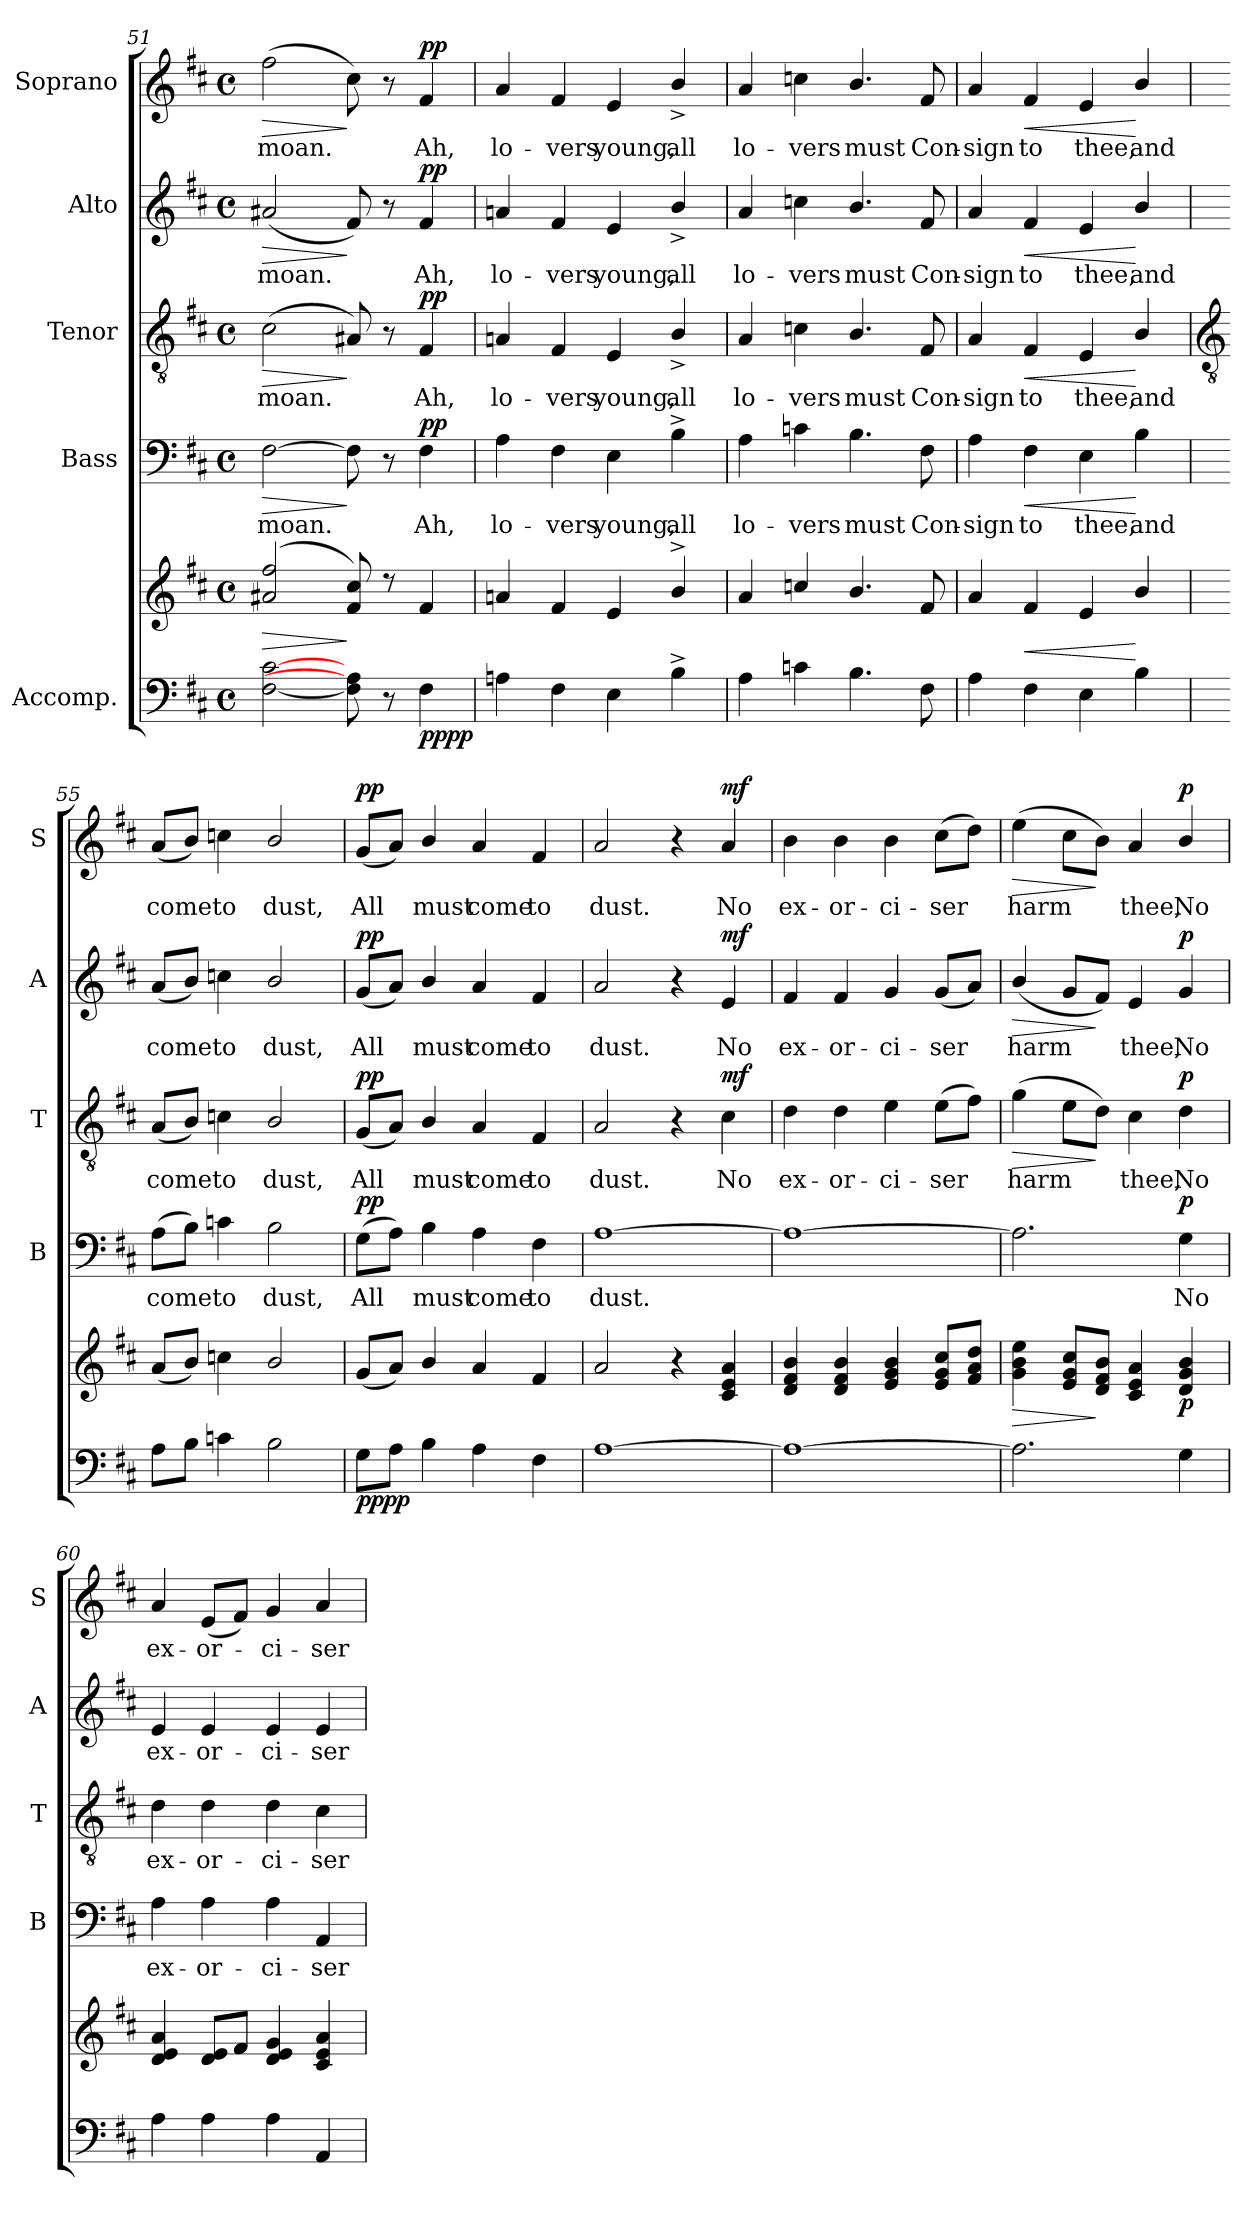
**kern	**kern	**dynam	**kern	**text	**dynam	**kern	**text	**dynam	**kern	**text	**dynam	**kern	**text	**dynam
*part5	*part5	*part5	*part4	*part4	*part4	*part3	*part3	*part3	*part2	*part2	*part2	*part1	*part1	*part1
*staff6	*staff5	*staff5/6	*staff4	*staff4	*staff4	*staff3	*staff3	*staff3	*staff2	*staff2	*staff2	*staff1	*staff1	*staff1
*I"Accomp.	*	*	*I"Bass	*	*	*I"Tenor	*	*	*I"Alto	*	*	*I"Soprano	*	*
*	*	*	*I'B	*	*	*I'T	*	*	*I'A	*	*	*I'S	*	*
*clefF4	*clefG2	*	*clefF4	*	*	*clefGv2	*	*	*clefG2	*	*	*clefG2	*	*
*k[f#c#]	*k[f#c#]	*	*k[f#c#]	*	*	*k[f#c#]	*	*	*k[f#c#]	*	*	*k[f#c#]	*	*
*D:	*D:	*	*D:	*	*	*D:	*	*	*D:	*	*	*D:	*	*
*M4/4	*M4/4	*	*M4/4	*	*	*M4/4	*	*	*M4/4	*	*	*M4/4	*	*
*met(c)	*met(c)	*	*met(c)	*	*	*met(c)	*	*	*met(c)	*	*	*met(c)	*	*
=51	=51	=51	=51	=51	=51	=51	=51	=51	=51	=51	=51	=51	=51	=51
!	!	!LO:HP:b	!	!LO:LY:b	!LO:HP:b	!	!LO:LY:b	!LO:HP:b	!	!LO:LY:b	!LO:HP:b	!	!LO:LY:b	!LO:HP:b
*	*^	*	*	*	*	*	*	*	*	*	*	*	*	*
[2F# [2c#	(>2a#X 2ff#	1ryy	>	[2F#	moan.	>	(<2c#	moan.	>	(<2a#X	moan.	>	(>2ff#	moan.	>
8F#] 8A#]	8f# 8cc#)	.	]	8F#]	.	]	8A#X)	.	]	8f#)	.	]	8cc#)	.	]
8r	8r	.	.	8r	.	.	8r	.	.	8r	.	.	8r	.	.
!	!	!	!LO:DY:b=2	!	!LO:LY:b	!	!	!LO:LY:b	!	!	!LO:LY:b	!	!	!LO:LY:b	!
!	!	!	!LO:DY:n=1:b	!	!	!LO:DY:b	!	!	!LO:DY:b	!	!	!LO:DY:b	!	!	!LO:DY:b
4F#	4f#	.	pp pp	4F#	Ah,	pp	4F#	Ah,	pp	4f#	Ah,	pp	4f#	Ah,	pp
=52	=52	=52	=52	=52	=52	=52	=52	=52	=52	=52	=52	=52	=52	=52	=52
!	!	!	!	!	!LO:LY:b	!	!	!LO:LY:b	!	!	!LO:LY:b	!	!	!LO:LY:b	!
4An	4an	1ryy	.	4A	lo-	.	4An	lo-	.	4an	lo-	.	4a	lo-	.
!	!	!	!	!	!LO:LY:b	!	!	!LO:LY:b	!	!	!LO:LY:b	!	!	!LO:LY:b	!
4F#	4f#	.	.	4F#	-vers	.	4F#	-vers	.	4f#	-vers	.	4f#	-vers	.
!	!	!	!	!	!LO:LY:b	!	!	!LO:LY:b	!	!	!LO:LY:b	!	!	!LO:LY:b	!
4E	4e	.	.	4E	young,	.	4E	young,	.	4e	young,	.	4e	young,	.
!	!	!	!	!	!LO:LY:b	!	!	!LO:LY:b	!	!	!LO:LY:b	!	!	!LO:LY:b	!
4B^\	4b^/	.	.	4B^\	all	.	4B^/	all	.	4b^/	all	.	4b^/	all	.
=53	=53	=53	=53	=53	=53	=53	=53	=53	=53	=53	=53	=53	=53	=53	=53
!	!	!	!	!	!LO:LY:b	!	!	!LO:LY:b	!	!	!LO:LY:b	!	!	!LO:LY:b	!
4A	4a	1ryy	.	4A	lo-	.	4A	lo-	.	4a	lo-	.	4a	lo-	.
!	!	!	!	!	!LO:LY:b	!	!	!LO:LY:b	!	!	!LO:LY:b	!	!	!LO:LY:b	!
4cn	4ccn	.	.	4cn	-vers	.	4cn	-vers	.	4ccn	-vers	.	4ccn	-vers	.
!	!	!	!	!	!LO:LY:b	!	!	!LO:LY:b	!	!	!LO:LY:b	!	!	!LO:LY:b	!
4.B\	4.b/	.	.	4.B\	must	.	4.B/	must	.	4.b/	must	.	4.b/	must	.
!	!	!	!	!	!LO:LY:b	!	!	!LO:LY:b	!	!	!LO:LY:b	!	!	!LO:LY:b	!
8F#	8f#	.	.	8F#	Con-	.	8F#	Con-	.	8f#	Con-	.	8f#	Con-	.
=54	=54	=54	=54	=54	=54	=54	=54	=54	=54	=54	=54	=54	=54	=54	=54
!	!	!	!	!	!LO:LY:b	!	!	!LO:LY:b	!	!	!LO:LY:b	!	!	!LO:LY:b	!
4A	4a	1ryy	.	4A	-sign	.	4A	-sign	.	4a	-sign	.	4a	-sign	.
!	!	!	!LO:HP:b	!	!LO:LY:b	!LO:HP:b	!	!LO:LY:b	!LO:HP:b	!	!LO:LY:b	!LO:HP:b	!	!LO:LY:b	!LO:HP:b
4F#	4f#	.	<	4F#	to	<	4F#	to	<	4f#	to	<	4f#	to	<
!	!	!	!	!	!LO:LY:b	!	!	!LO:LY:b	!	!	!LO:LY:b	!	!	!LO:LY:b	!
4E	4e	.	.	4E	thee,	.	4E	thee,	.	4e	thee,	.	4e	thee,	.
!	!	!	!	!	!LO:LY:b	!	!	!LO:LY:b	!	!	!LO:LY:b	!	!	!LO:LY:b	!
4B\	4b/	.	[	4B\	and	[	4B/	and	[	4b/	and	[	4b/	and	[
*	*v	*v	*	*	*	*	*	*	*	*	*	*	*	*	*
!!LO:LB:g=z
=55	=55	=55	=55	=55	=55	=55	=55	=55	=55	=55	=55	=55	=55	=55
*	*	*	*	*	*	*clefGv2	*	*	*	*	*	*	*	*
!	!	!	!	!LO:LY:b	!	!	!LO:LY:b	!	!	!LO:LY:b	!	!	!LO:LY:b	!
8AL	(>8aL	.	(>8AL	come	.	(<8AL	come	.	(<8aL	come	.	(<8aL	come	.
8BJ	8bJ)	.	8BJ)	.	.	8BJ)	.	.	8bJ)	.	.	8bJ)	.	.
!	!	!	!	!LO:LY:b	!	!	!LO:LY:b	!	!	!LO:LY:b	!	!	!LO:LY:b	!
4cn	4ccn	.	4cn	to	.	4cn	to	.	4ccn	to	.	4ccn	to	.
!	!	!	!	!LO:LY:b	!	!	!LO:LY:b	!	!	!LO:LY:b	!	!	!LO:LY:b	!
2B\	2b/	.	2B\	dust,	.	2B/	dust,	.	2b/	dust,	.	2b/	dust,	.
=56	=56	=56	=56	=56	=56	=56	=56	=56	=56	=56	=56	=56	=56	=56
!	!	!LO:DY:b=2	!	!LO:LY:b	!	!	!LO:LY:b	!	!	!LO:LY:b	!	!	!LO:LY:b	!
!	!	!LO:DY:n=1:b	!	!	!LO:DY:b	!	!	!LO:DY:b	!	!	!LO:DY:b	!	!	!LO:DY:b
8GL	(>8gL	pp pp	(>8GL	All	pp	(<8GL	All	pp	(<8gL	All	pp	(<8gL	All	pp
8AJ	8aJ)	.	8AJ)	.	.	8AJ)	.	.	8aJ)	.	.	8aJ)	.	.
!	!	!	!	!LO:LY:b	!	!	!LO:LY:b	!	!	!LO:LY:b	!	!	!LO:LY:b	!
4B\	4b/	.	4B\	must	.	4B/	must	.	4b/	must	.	4b/	must	.
!	!	!	!	!LO:LY:b	!	!	!LO:LY:b	!	!	!LO:LY:b	!	!	!LO:LY:b	!
4A	4a	.	4A	come	.	4A	come	.	4a	come	.	4a	come	.
!	!	!	!	!LO:LY:b	!	!	!LO:LY:b	!	!	!LO:LY:b	!	!	!LO:LY:b	!
4F#	4f#	.	4F#	to	.	4F#	to	.	4f#	to	.	4f#	to	.
=57	=57	=57	=57	=57	=57	=57	=57	=57	=57	=57	=57	=57	=57	=57
!	!	!	!	!LO:LY:b	!	!	!LO:LY:b	!	!	!LO:LY:b	!	!	!LO:LY:b	!
[1A	2a	.	[1A	dust.	.	2A	dust.	.	2a	dust.	.	2a	dust.	.
.	4r	.	.	.	.	4r	.	.	4r	.	.	4r	.	.
!	!	!	!	!	!	!	!LO:LY:b	!LO:DY:b	!	!LO:LY:b	!LO:DY:b	!	!LO:LY:b	!LO:DY:b
.	4c# 4e 4a	.	.	.	.	4c#	No	mf	4e	No	mf	4a	No	mf
=58	=58	=58	=58	=58	=58	=58	=58	=58	=58	=58	=58	=58	=58	=58
!	!	!	!	!	!	!	!LO:LY:b	!	!	!LO:LY:b	!	!	!LO:LY:b	!
1A_	4d 4f# 4b	.	1A_	.	.	4d	ex-	.	4f#	ex-	.	4b	ex-	.
!	!	!	!	!	!	!	!LO:LY:b	!	!	!LO:LY:b	!	!	!LO:LY:b	!
.	4d 4f# 4b	.	.	.	.	4d	-or-	.	4f#	-or-	.	4b	-or-	.
!	!	!	!	!	!	!	!LO:LY:b	!	!	!LO:LY:b	!	!	!LO:LY:b	!
.	4e 4g 4b	.	.	.	.	4e	-ci-	.	4g	-ci-	.	4b	-ci-	.
!	!	!	!	!	!	!	!LO:LY:b	!	!	!LO:LY:b	!	!	!LO:LY:b	!
.	8e 8g 8cc#L	.	.	.	.	(>8eL	-ser	.	(<8gL	-ser	.	(>8cc#L	-ser	.
.	8f# 8a 8ddJ	.	.	.	.	8f#J)	.	.	8aJ)	.	.	8ddJ)	.	.
=59	=59	=59	=59	=59	=59	=59	=59	=59	=59	=59	=59	=59	=59	=59
!	!	!LO:HP:b	!	!	!	!	!LO:LY:b	!LO:HP:b	!	!LO:LY:b	!LO:HP:b	!	!LO:LY:b	!LO:HP:b
2.A]	4g 4b 4ee	>	2.A]	.	.	(>4g	harm	>	(<4b/	harm	>	(>4ee	harm	>
.	8e 8g 8cc#L	.	.	.	.	8eL	.	.	8gL	.	.	8cc#L	.	.
.	8d 8f# 8bJ	]	.	.	.	8dJ)	.	]	8f#J)	.	]	8bJ)	.	]
!	!	!	!	!	!	!	!LO:LY:b	!	!	!LO:LY:b	!	!	!LO:LY:b	!
.	4c# 4e 4a	.	.	.	.	4c#	thee,	.	4e	thee,	.	4a	thee,	.
!	!	!LO:DY:b	!	!LO:LY:b	!LO:DY:b	!	!LO:LY:b	!LO:DY:b	!	!LO:LY:b	!LO:DY:b	!	!LO:LY:b	!LO:DY:b
4G	4d/ 4g/ 4b/	p	4G	No	p	4d	No	p	4g	No	p	4b/	No	p
=60	=60	=60	=60	=60	=60	=60	=60	=60	=60	=60	=60	=60	=60	=60
!	!	!	!	!LO:LY:b	!	!	!LO:LY:b	!	!	!LO:LY:b	!	!	!LO:LY:b	!
4A	4d 4e 4a	.	4A	ex-	.	4d	ex-	.	4e	ex-	.	4a	ex-	.
!	!	!	!	!LO:LY:b	!	!	!LO:LY:b	!	!	!LO:LY:b	!	!	!LO:LY:b	!
4A	8d 8eL	.	4A	-or-	.	4d	-or-	.	4e	-or-	.	(<8eL	-or-	.
.	8f#J	.	.	.	.	.	.	.	.	.	.	8f#J)	.	.
!	!	!	!	!LO:LY:b	!	!	!LO:LY:b	!	!	!LO:LY:b	!	!	!LO:LY:b	!
4A	4d 4e 4g	.	4A	-ci-	.	4d	-ci-	.	4e	-ci-	.	4g	ci-	.
!	!	!	!	!LO:LY:b	!	!	!LO:LY:b	!	!	!LO:LY:b	!	!	!LO:LY:b	!
4AA	4c# 4e 4a	.	4AA	-ser	.	4c#	-ser	.	4e	-ser	.	4a	-ser	.
=	=	=	=	=	=	=	=	=	=	=	=	=	=	=
*-	*-	*-	*-	*-	*-	*-	*-	*-	*-	*-	*-	*-	*-	*-
